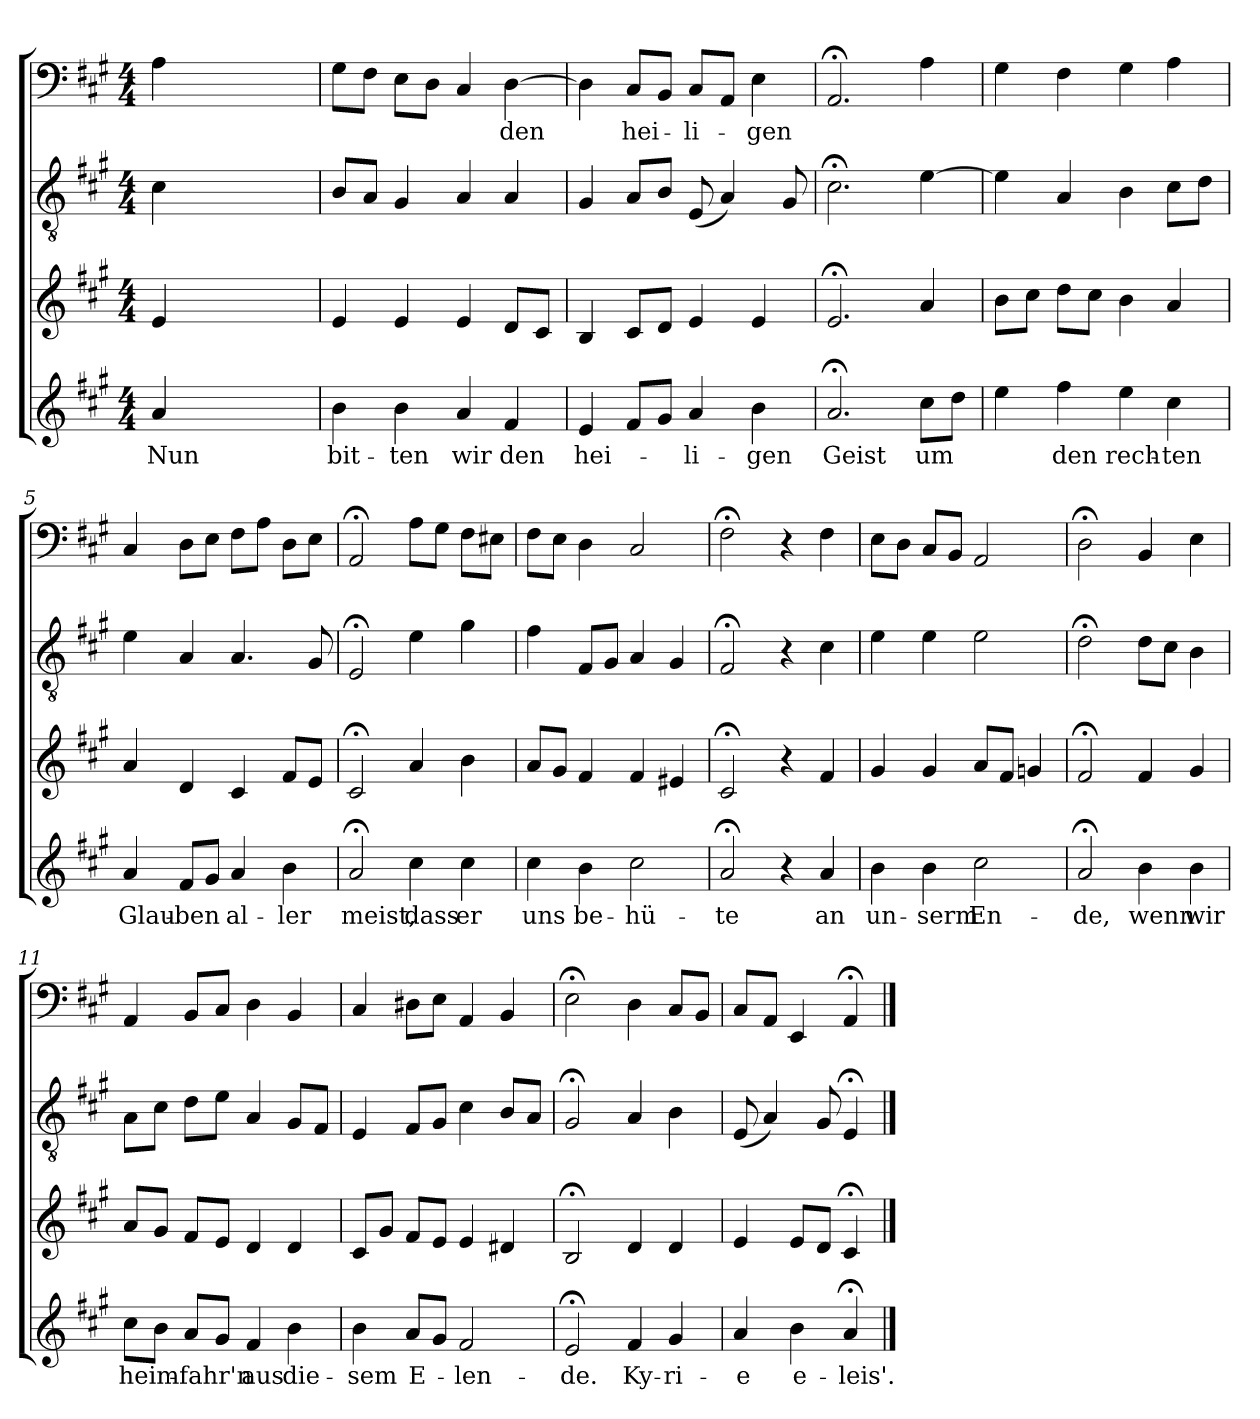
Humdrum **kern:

**kern	**text	**kern	**kern	**kern	**text
*part4	*part4	*part3	*part2	*part1	*part1
*staff4	*staff4	*staff3	*staff2	*staff1	*staff1
*clefG2	*	*clefG2	*clefGv2	*clefF4	*
*k[f#c#g#]	*	*k[f#c#g#]	*k[f#c#g#]	*k[f#c#g#]	*
*A:	*	*A:	*A:	*A:	*
*M4/4	*	*M4/4	*M4/4	*M4/4	*
=	=	=	=	=	=
4a/	Nun	4e/	4c#\	4A\	.
2ryy	.	2ryy	2ryy	2ryy	.
4ryy	.	4ryy	4ryy	4ryy	.
=1	=1	=1	=1	=1	=1
4b\	bit-	4e/	8B/L	8G#\L	.
.	.	.	8A/J	8F#\J	.
4b\	-ten	4e/	4G#/	8E\L	.
.	.	.	.	8D\J	.
4a/	wir	4e/	4A/	4C#/	.
4f#/	den	8d/L	4A/	[4D\	den
.	.	8c#/J	.	.	.
=2	=2	=2	=2	=2	=2
4e/	hei-	4B/	4G#/	4D\]	.
8f#/L	.	8c#/L	8A/L	8C#/L	hei-
8g#/J	.	8d/J	8B/J	8BB/J	.
4a/	-li-	4e/	(8E/	8C#/L	-li-
.	.	.	4A/)	8AA/J	.
4b\	-gen	4e/	.	4E\	-gen
.	.	.	8G#/	.	.
=3	=3	=3	=3	=3	=3
2.a;</	Geist	2.e;</	2.c#;<\	2.AA;</	.
8cc#\L	um	4a/	[4e\	4A\	.
8dd\J	.	.	.	.	.
=4	=4	=4	=4	=4	=4
4ee\	.	8b\L	4e\]	4G#\	.
.	.	8cc#\J	.	.	.
4ff#\	den	8dd\L	4A/	4F#\	.
.	.	8cc#\J	.	.	.
4ee\	rech-	4b\	4B\	4G#\	.
4cc#\	-ten	4a/	8c#\L	4A\	.
.	.	.	8d\J	.	.
=5	=5	=5	=5	=5	=5
4a/	Glau-	4a/	4e\	4C#/	.
8f#/L	-ben	4d/	4A/	8D\L	.
8g#/J	.	.	.	8E\J	.
4a/	al-	4c#/	4.A/	8F#\L	.
.	.	.	.	8A\J	.
4b\	-ler	8f#/L	.	8D\L	.
.	.	8e/J	8G#/	8E\J	.
=6	=6	=6	=6	=6	=6
2a;</	meist,	2c#;</	2E;</	2AA;</	.
4cc#\	dass	4a/	4e\	8A\L	.
.	.	.	.	8G#\J	.
4cc#\	er	4b\	4g#\	8F#\L	.
.	.	.	.	8E#X\J	.
=7	=7	=7	=7	=7	=7
4cc#\	uns	8a/L	4f#\	8F#\L	.
.	.	8g#/J	.	8E\J	.
4b\	be-	4f#/	8F#/L	4D\	.
.	.	.	8G#/J	.	.
2cc#\	-hü-	4f#/	4A/	2C#/	.
.	.	4e#X/	4G#/	.	.
=8	=8	=8	=8	=8	=8
2a;</	-te	2c#;</	2F#;</	2F#;<\	.
4r	.	4r	4r	4r	.
4a/	an	4f#/	4c#\	4F#\	.
=9	=9	=9	=9	=9	=9
4b\	un-	4g#/	4e\	8E\L	.
.	.	.	.	8D\J	.
4b\	-serm	4g#/	4e\	8C#/L	.
.	.	.	.	8BB/J	.
2cc#\	En-	8a/L	2e\	2AA/	.
.	.	8f#/J	.	.	.
.	.	4gn/	.	.	.
=10	=10	=10	=10	=10	=10
2a;</	-de,	2f#;</	2d;<\	2D;<\	.
4b\	wenn	4f#/	8d\L	4BB/	.
.	.	.	8c#\J	.	.
4b\	wir	4g#/	4B\	4E\	.
=11	=11	=11	=11	=11	=11
8cc#\L	heim-	8a/L	8A\L	4AA/	.
8b\J	.	8g#/J	8c#\J	.	.
8a/L	-fahr'n	8f#/L	8d\L	8BB/L	.
8g#/J	.	8e/J	8e\J	8C#/J	.
4f#/	aus	4d/	4A/	4D\	.
4b\	die-	4d/	8G#/L	4BB/	.
.	.	.	8F#/J	.	.
=12	=12	=12	=12	=12	=12
4b\	-sem	8c#/L	4E/	4C#/	.
.	.	8g#/J	.	.	.
8a/L	E-	8f#/L	8F#/L	8D#X\L	.
8g#/J	.	8e/J	8G#/J	8E\J	.
2f#/	-len-	4e/	4c#\	4AA/	.
.	.	4d#X/	8B/L	4BB/	.
.	.	.	8A/J	.	.
=13	=13	=13	=13	=13	=13
2e;</	-de.	2B;</	2G#;</	2E;<\	.
4f#/	Ky-	4d/	4A/	4D\	.
4g#/	-ri-	4d/	4B\	8C#/L	.
.	.	.	.	8BB/J	.
=14	=14	=14	=14	=14	=14
4a/	-e	4e/	(8E/	8C#/L	.
.	.	.	4A/)	8AA/J	.
4b\	e-	8e/L	.	4EE/	.
.	.	8d/J	8G#/	.	.
4a;</	-leis'.	4c#;</	4E;</	4AA;</	.
==	==	==	==	==	==
*-	*-	*-	*-	*-	*-
